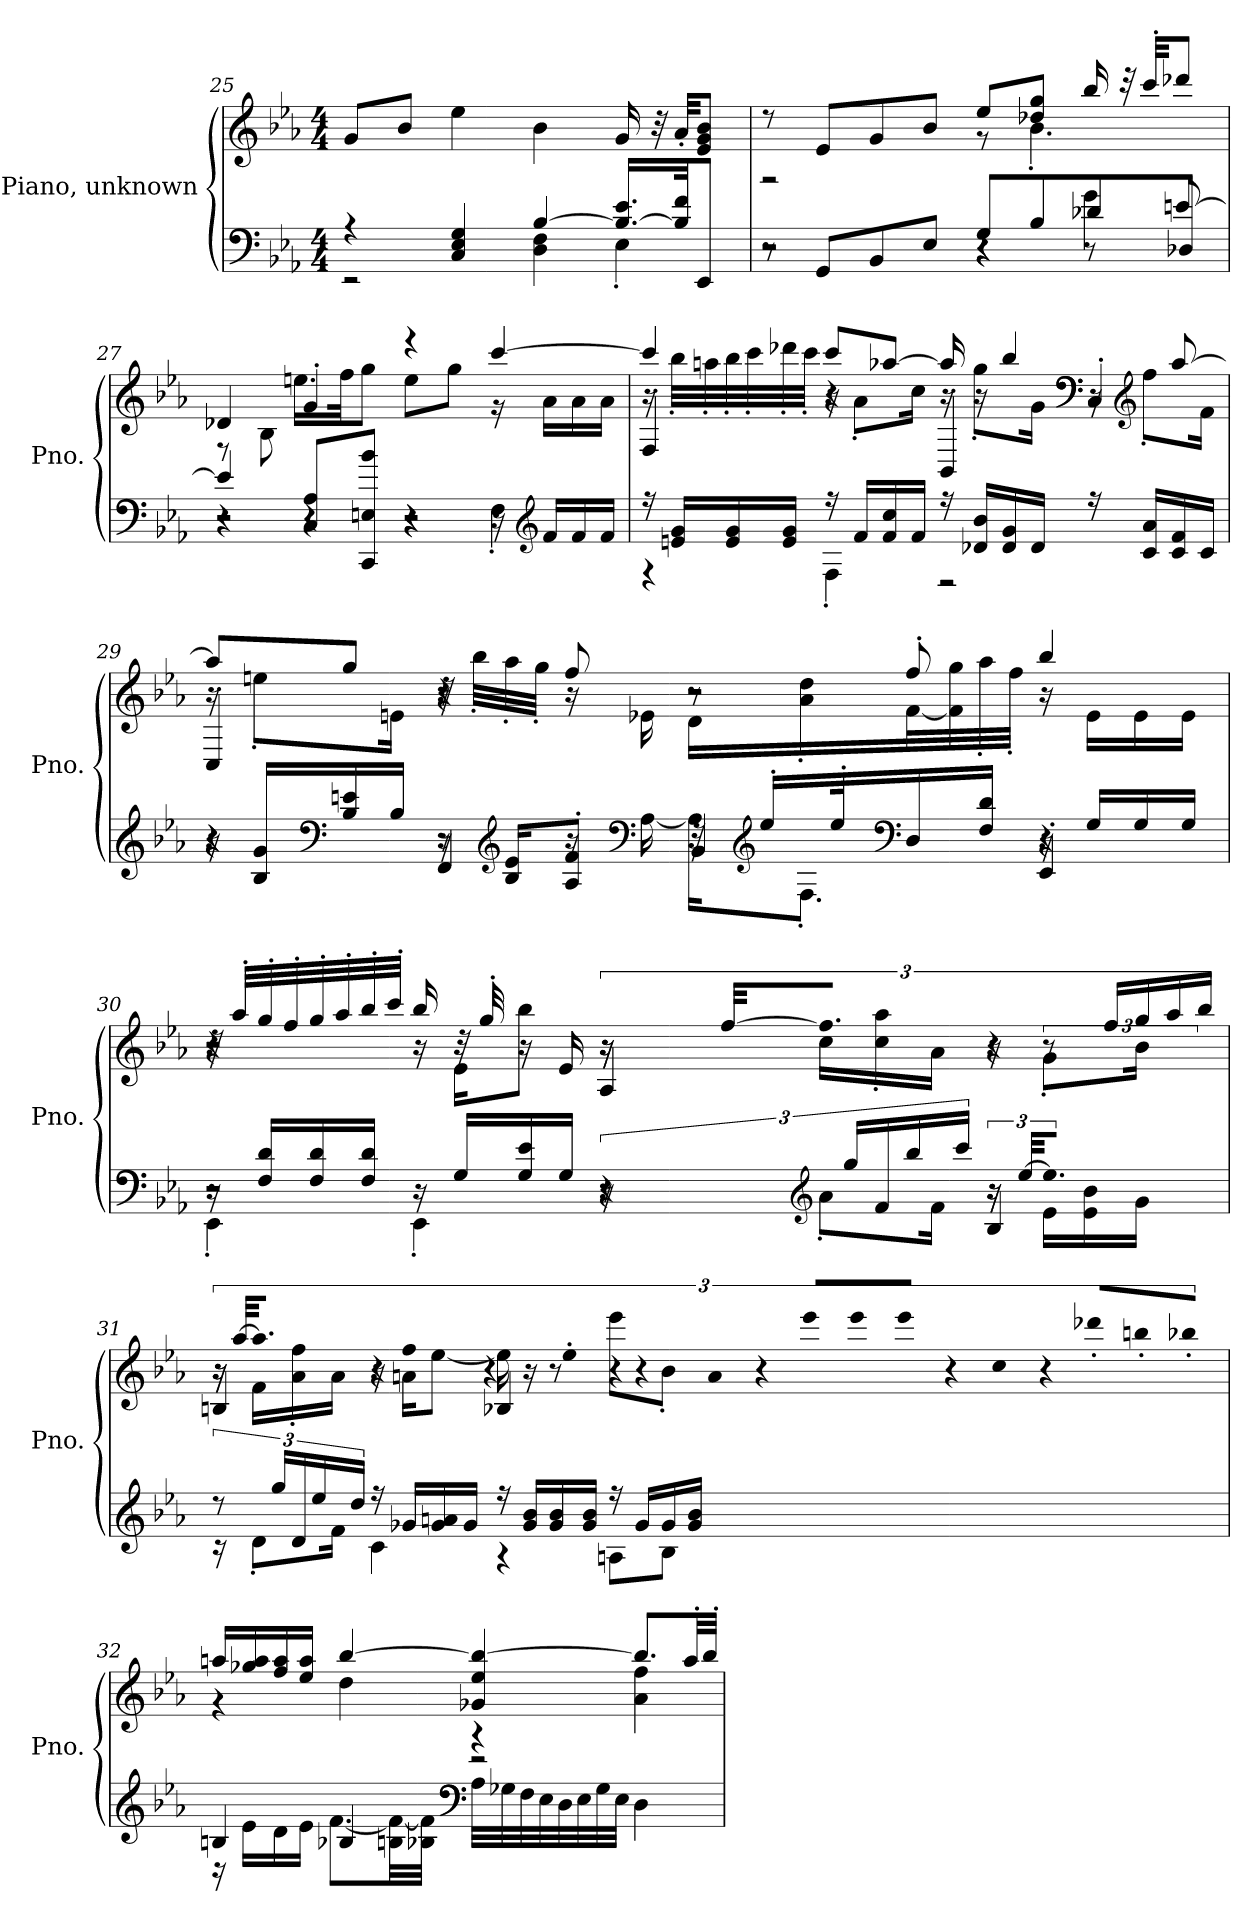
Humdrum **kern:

**kern	**kern
*part1	*part1
*staff2	*staff1
*I"Piano, unknown	*
*I'Pno.	*
*clefF4	*clefG2
*k[b-e-a-]	*k[b-e-a-]
*M4/4	*M4/4
=25	=25
*^	*
4r	2r	8g/L
.	.	8b-/J
4C/ 4E-/ 4G/	.	4ee-\
[4B-/	4D\ 4F\	4b-\
16.B-/_ 16.e-/LL	4E-'\	16g/
.	.	32r
32B-/] 32f/JK	.	32a-'/KKL
8EE-/J	.	8e-/ 8g/ 8b-/J
=26	=26	=26
*	*^	*^
2r	2r	8r	8r	2r
.	.	8GG/L	8e-/L	.
.	.	8BB-/	8g/	.
.	.	8E-/J	8b-/J	.
4r	4r	8G/L	8ee-/L	8r
.	.	8B-/	8dd-X/ 8gg/J	4.b-'\
8r	4g\	8d-X/	16bb-/	.
.	.	.	32r	.
.	.	.	32ccc'/KKL	.
[8en/	.	8D-X/J	8ddd-X/J	.
!!LO:LB:g=z	!!
=27	=27	=27	=27	=27
4e/]	2r	4r	4d-X/	8r
.	.	.	.	8B-\
4r	.	8C/ 8A-/L	4g'/	16.een\LL
.	.	.	.	32ff\JK
.	.	8CC/ 8En/ 8b-/J	.	8gg\J
2r	4r	4r	4r	8ee\L
.	.	.	.	8gg\J
.	4F'\	16r	[4ccc/	16r
*clefG2	*	*	*	*
.	.	16f/LL	.	16a-\LL
.	.	16f/	.	16a-\
.	.	16f/JJ	.	16a-\JJ
*	*v	*v	*	*
=28	=28	=28	=28
*	*	*	*^
16r	4r	4ccc/]	16r	4F'/
16en/ 16g/LL	.	.	32bb-'\LLL	.
.	.	.	32aan'\	.
16e/ 16g/	.	.	32bb-'\	.
.	.	.	32ccc'\	.
16e/ 16g/JJ	.	.	32ddd-X'\	.
.	.	.	32ccc'\JJJ	.
16r	4F'\	8ccc/L	16r	4r
16f/LL	.	.	8a-'\L	.
16f/ 16cc/	.	[8aa-X/J	.	.
16f/JJ	.	.	16cc\Jk	.
16r	2r	16aa-/]	16r	4BB-'/
16d-X/ 16b-/LL	.	16r	8gg'\L	.
16d-/ 16g/	.	4bb-/	.	.
16d-/JJ	.	.	16g\Jk	.
*	*	*clefF4	*	*
16r	.	.	16r	4C'/
*	*	*clefG2	*	*
16c/ 16a-/LL	.	.	8ff'\L	.
16c/ 16f/	.	[8aa-/	.	.
16c/JJ	.	.	16f\Jk	.
!!LO:LB:g=z	!!	!!
=29	=29	=29	=29	=29
*	*^	*	*	*
16r	4r	4r	8aa-/L]	16r	4C'/
16B-/ 16g/LL	.	.	.	8een'\L	.
*clefF4	*	*	*	*	*
16B-/ 16en/	.	.	8gg/J	.	.
16B-/JJ	.	.	.	16en\Jk	.
16r	8r	4FF/	8r	32r	4r
.	.	.	.	32bb-'\LLL	.
*clefG2	*	*	*	*	*
16B-/ 16e/KL	.	.	.	32aa-'\	.
.	.	.	.	32gg'\JJJ	.
8A-/' 8f/'J	16r	.	8ff/	16r	.
*clefF4	*	*	*	*	*
.	[16A-\	.	.	16e-X\	.
32r	16A-\KL]	4BB-/	8r	16d\LL	2r
*clefG2	*	*	*	*	*
16ee-'/LL	.	.	.	.	.
.	8.F'\J	.	.	16a-\' 16dd\'	.
32ee-'/K	.	.	.	.	.
*clefF4	*	*	*	*	*
16D/	.	.	8ff'/	[32f\L	.
.	.	.	.	32f\] 32gg\	.
16F/ 16d/JJ	.	.	.	32aa-'\	.
.	.	.	.	32ff'\JJJ	.
16r	4r	4EE-'/	4bb-/	16r	.
16G/LL	.	.	.	16e-\LL	.
16G/	.	.	.	16e-\	.
16G/JJ	.	.	.	16e-\JJ	.
!!LO:LB:g=z	!!	!!
=30	=30	=30	=30	=30	=30
16r	4EE-'\	2r	32r	4r	2r
.	.	.	32aa-'/LLL	.	.
16F/ 16d/LL	.	.	32gg'/	.	.
.	.	.	32ff'/	.	.
16F/ 16d/	.	.	32gg'/	.	.
.	.	.	32aa-'/	.	.
16F/ 16d/JJ	.	.	32bb-'/	.	.
.	.	.	32ccc'/JJJ	.	.
16r	4EE-'\	.	16bb-/	16r	.
16G/LL	.	.	32r	16e-\KL	.
.	.	.	32gg'/	.	.
16G/ 16e-/	.	.	16r	8bb-\J	.
16G/JJ	.	.	16e-/	.	.
12r	16r	4r	24r	16r	4A-/
.	.	.	[48ff/KKL	.	.
*clefG2	*	*	*	*	*
.	8a-'\L	.	8.ff/J]	16cc\LL	.
24gg/LL	.	.	.	.	.
*Xbrackettup	*	*	*	*	*
24f/	.	.	.	16cc\' 16aa-\'	.
24bb-/	.	.	.	.	.
.	16f\Jk	.	.	16a-\JJ	.
24ccc/JJ	.	.	.	.	.
*brackettup	*	*	*	*	*
24r	16r	4B-/	12r	16r	4r
[48ee-/KKL	.	.	.	.	.
8.ee-/J]	16e-\LL	.	.	8g'\L	.
.	.	.	24ff/LL	.	.
*	*	*	*Xbrackettup	*	*
.	16e-\ 16b-\	.	24gg/	.	.
.	.	.	24aa-/	.	.
.	16g\JJ	.	.	16b-\Jk	.
.	.	.	24bb-/JJ	.	.
*	*v	*v	*	*	*
!!LO:LB:g=z	!!	!!
=31	=31	=31	=31	=31
*	*	*brackettup	*	*
12r	16r	24r	16r	4Bn/
.	.	[48aa-/KKL	.	.
.	8d'\L	8.aa-/J]	16f\LL	.
24gg/LL	.	.	.	.
*Xbrackettup	*	*	*	*
24d/	.	.	16a-\' 16ff\'	.
24ee-/	.	.	.	.
.	16f\Jk	.	16a-\JJ	.
24dd/JJ	.	.	.	.
16r	4c\	16ff/	16r	4r
16g-X/LL	.	32r	16an\KL	.
.	.	32ee-'/	.	.
16g-/ 16an/	.	16r	[8ee-\J	.
16g-/JJ	.	16a/	.	.
16r	4r	16r	16ee-\]	4B-X/
16g-/ 16b-/LL	.	16eee-/LL	16r	.
16g-/ 16b-/	.	16eee-/	8r	.
16g-/ 16b-/JJ	.	16eee-/JJ	.	.
16r	8An\L	16r	8eee-\L	4r
16g-/LL	.	16cc/	.	.
16g-/	8B-\J	32r	8b-'\J	.
.	.	32ddd-X'/LLL	.	.
16g-/ 16b-/JJ	.	32bbn'/	.	.
.	.	32bb-X'/JJJ	.	.
*	*	*	*v	*v
!!LO:PB:g=z
=32	=32	=32	=32
4Bn/	16r	16aan/LL	4r
.	16e-\LL	16gg-X/ 16aa/	.
.	16d\	16ff/ 16aa/	.
.	16e-\JJ	16ee-/ 16aa/JJ	.
4B-X/	[8.f\L	[4bb-/	4dd\
.	32Bn\ 32f\_LL	.	.
.	32B-X\ 32f\]JJJ	.	.
*clefF4	*	*	*
2r	32A-\LLL	4g-X/ 4ee-/ 4bb-/_	4r
.	32G-X\	.	.
.	32F\	.	.
.	32E-\	.	.
.	32D\	.	.
.	32E-\	.	.
.	32G-\	.	.
.	32E-\JJJ	.	.
.	4D\	8.bb-/L]	4a-\ 4ff\
.	.	32aa'/LL	.
.	.	32bb-'/JJJ	.
*v	*v	*	*
*	*v	*v
=	=
*-	*-
